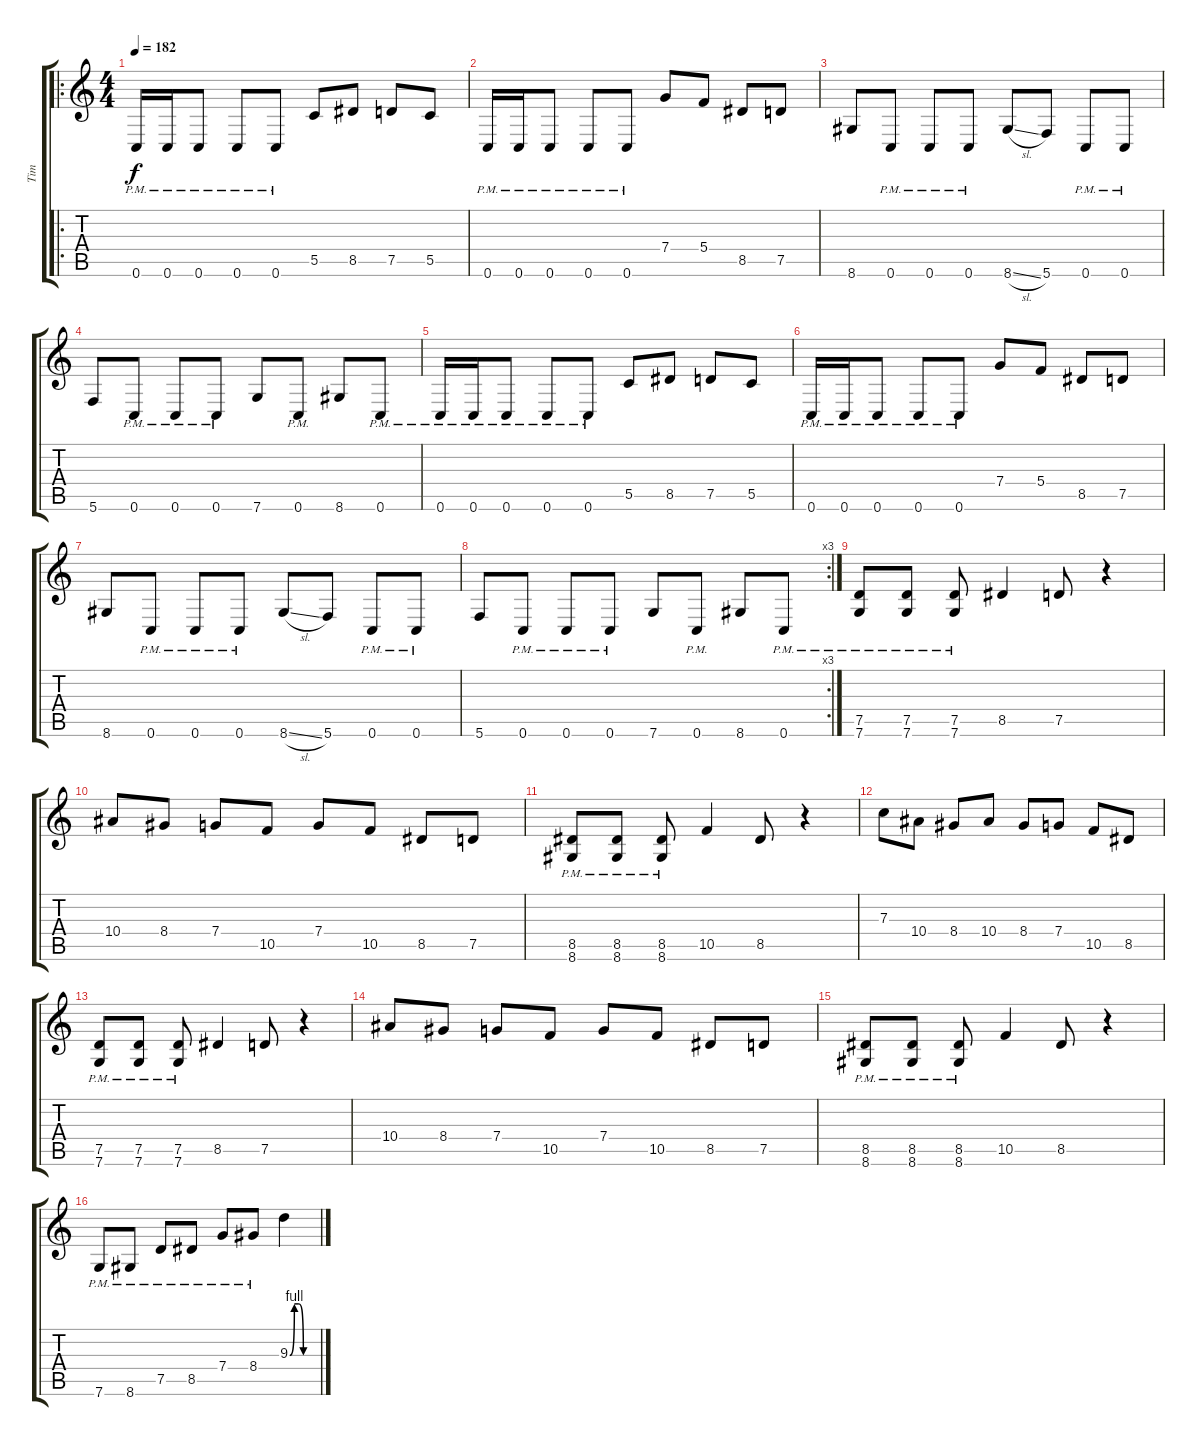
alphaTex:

\track ("Tim" "Tim") {instrument distortionguitar}
\staff {score tabs}
\tuning (D4 A3 F3 C3 G2 C2) {hide}
\ro
\ts (4 4)
\tempo 182
\clef g2
\ks c
0.6{pm}.16{dy f} 0.6{pm}.16 0.6{pm}.8 0.6{pm}.8 0.6{pm}.8 5.5.8 8.5.8 7.5.8 5.5.8 |
0.6{pm}.16 0.6{pm}.16 0.6{pm}.8 0.6{pm}.8 0.6{pm}.8 7.4.8 5.4.8 8.5.8 7.5.8 |
8.6.8 0.6{pm}.8 0.6{pm}.8 0.6{pm}.8 8.6{sl}.8 5.6.8 0.6{pm}.8 0.6{pm}.8 |
5.6.8 0.6{pm}.8 0.6{pm}.8 0.6{pm}.8 7.6.8 0.6{pm}.8 8.6.8 0.6{pm}.8 |
0.6{pm}.16 0.6{pm}.16 0.6{pm}.8 0.6{pm}.8 0.6{pm}.8 5.5.8 8.5.8 7.5.8 5.5.8 |
0.6{pm}.16 0.6{pm}.16 0.6{pm}.8 0.6{pm}.8 0.6{pm}.8 7.4.8 5.4.8 8.5.8 7.5.8 |
8.6.8 0.6{pm}.8 0.6{pm}.8 0.6{pm}.8 8.6{sl}.8 5.6.8 0.6{pm}.8 0.6{pm}.8 |
\rc 3
5.6.8 0.6{pm}.8 0.6{pm}.8 0.6{pm}.8 7.6.8 0.6{pm}.8 8.6.8 0.6{pm}.8 |
(7.5{pm} 7.6{pm}).8 (7.5{pm} 7.6{pm}).8 (7.5{pm} 7.6{pm}).8 8.5.4 7.5.8 r.4 |
10.4.8 8.4.8 7.4.8 10.5.8 7.4.8 10.5.8 8.5.8 7.5.8 |
(8.5{pm} 8.6{pm}).8 (8.5{pm} 8.6{pm}).8 (8.5{pm} 8.6{pm}).8 10.5.4 8.5.8 r.4 |
7.3.8 10.4.8 8.4.8 10.4.8 8.4.8 7.4.8 10.5.8 8.5.8 |
(7.5{pm} 7.6{pm}).8 (7.5{pm} 7.6{pm}).8 (7.5{pm} 7.6{pm}).8 8.5.4 7.5.8 r.4 |
10.4.8 8.4.8 7.4.8 10.5.8 7.4.8 10.5.8 8.5.8 7.5.8 |
(8.5{pm} 8.6{pm}).8 (8.5{pm} 8.6{pm}).8 (8.5{pm} 8.6{pm}).8 10.5.4 8.5.8 r.4 |
7.6{pm}.8 8.6{pm}.8 7.5{pm}.8 8.5{pm}.8 7.4{pm}.8 8.4{pm}.8 9.3{be (custom 0 0 10 4 20 4 30 0 60 0)}.4
